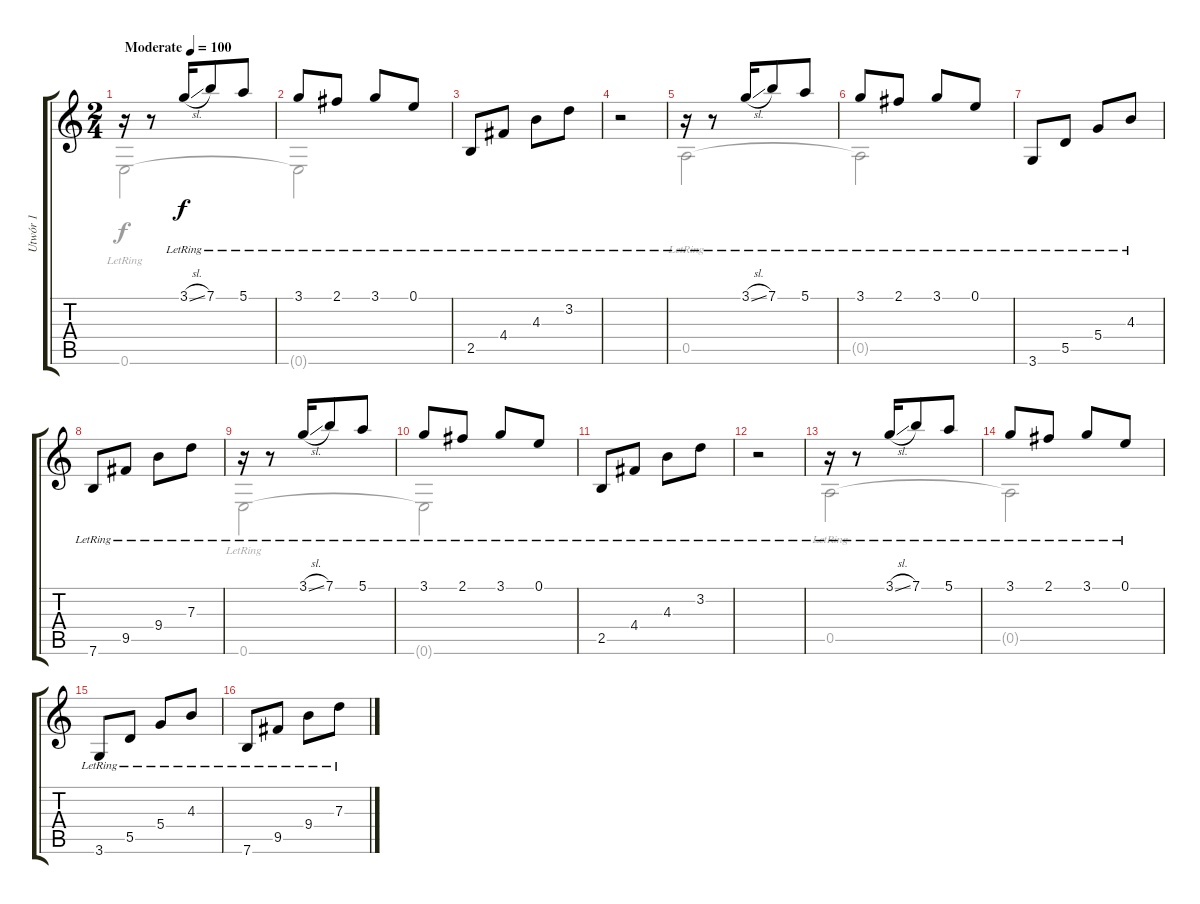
\track ("Utwór 1" "Utwór 1") {instrument acousticguitarsteel}
\staff {score tabs}
\tuning (E4 B3 G3 D3 A2 E2) {hide}
\voice
\ts (2 4)
\tempo (100 "Moderate")
\clef g2
\ks c
r.16{dy f instrument acousticguitarsteel} r.8 3.1{sl lr}.16{beam merge} 7.1{lr}.8{beam merge} 5.1{lr}.8 |
3.1{lr}.8 2.1{lr}.8 3.1{lr}.8 0.1{lr}.8 |
2.5{lr}.8 4.4{lr}.8 4.3{lr}.8 3.2{lr}.8 |
r.2 |
r.16 r.8 3.1{sl lr}.16{beam merge} 7.1{lr}.8{beam merge} 5.1{lr}.8 |
3.1{lr}.8 2.1{lr}.8 3.1{lr}.8 0.1{lr}.8 |
3.6{lr}.8 5.5{lr}.8 5.4{lr}.8 4.3{lr}.8 |
7.6{lr}.8 9.5{lr}.8 9.4{lr}.8 7.3{lr}.8 |
r.16 r.8 3.1{sl lr}.16{beam merge} 7.1{lr}.8{beam merge} 5.1{lr}.8 |
3.1{lr}.8 2.1{lr}.8 3.1{lr}.8 0.1{lr}.8 |
2.5{lr}.8 4.4{lr}.8 4.3{lr}.8 3.2{lr}.8 |
r.2 |
r.16 r.8 3.1{sl lr}.16{beam merge} 7.1{lr}.8{beam merge} 5.1{lr}.8 |
3.1{lr}.8 2.1{lr}.8 3.1{lr}.8 0.1{lr}.8 |
3.6{lr}.8 5.5{lr}.8 5.4{lr}.8 4.3{lr}.8 |
7.6{lr}.8 9.5{lr}.8 9.4{lr}.8 7.3{lr}.8
\voice
\clef g2
\ottava regular
\simile none
\ks c
0.6{lr}.2{dy f} |
0.6{t}.2 |
|
|
0.5{lr}.2 |
0.5{t}.2 |
|
|
0.6{lr}.2 |
0.6{t}.2 |
|
|
0.5{lr}.2 |
0.5{t}.2 |
|
